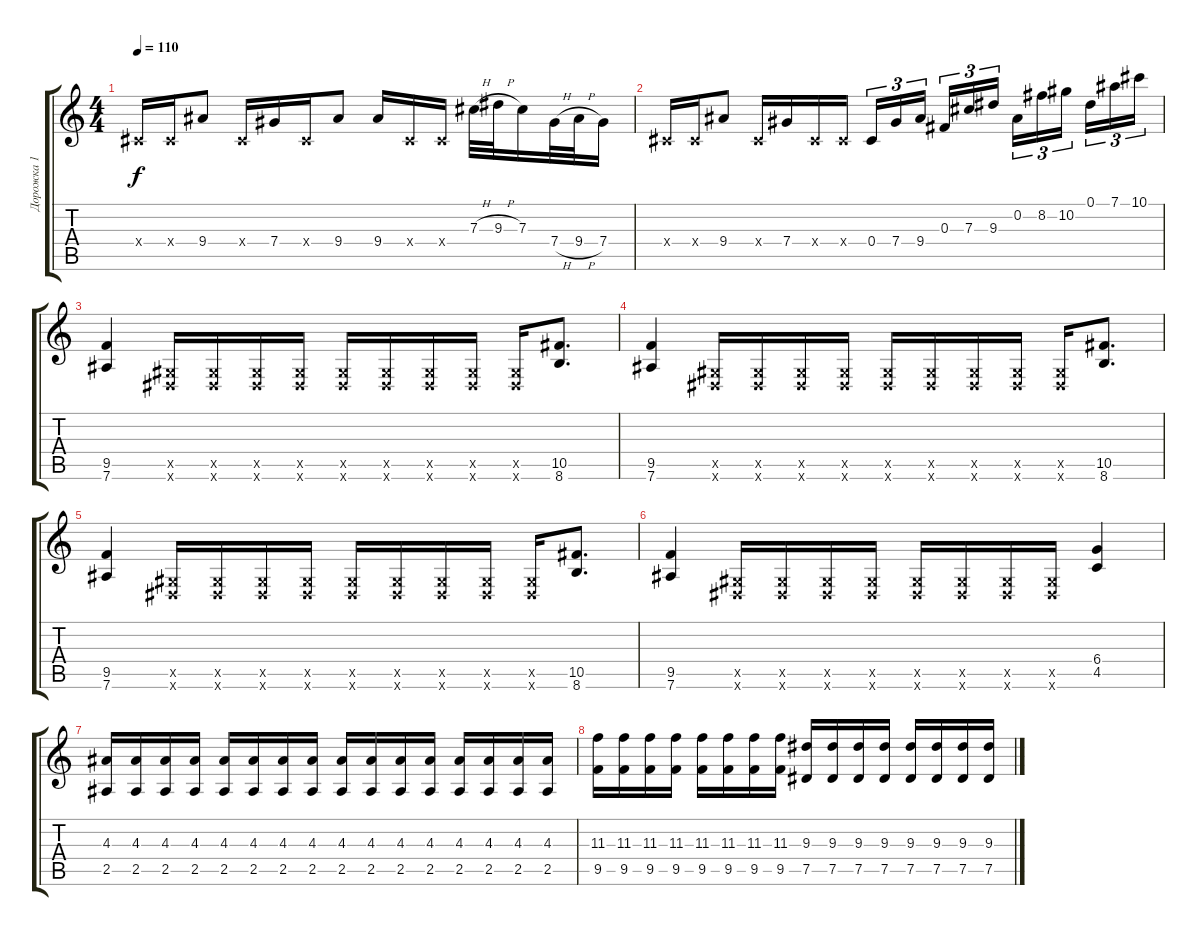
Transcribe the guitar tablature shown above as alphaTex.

\track ("Дорожка 1" "Дорожка 1") {instrument distortionguitar}
\staff {score tabs}
\tuning (Eb4 Bb3 Gb3 Db3 Ab2 Eb2) {hide}
\ts (4 4)
\tempo 110
\clef g2
\ks c
0.4{x}.16{dy f} 0.4{x}.16 9.4.8 0.4{x}.16 7.4.16 0.4{x}.16 9.4.8 9.4.16 0.4{x}.16 0.4{x}.16 7.3{h}.32 9.3{h}.32 7.3.16 7.4{h}.32 9.4{h}.32 7.4.16 |
0.4{x}.16 0.4{x}.16 9.4.8 0.4{x}.16 7.4.16 0.4{x}.16 0.4{x}.16 0.4.16{tu (3 2)} 7.4.16{tu (3 2)} 9.4.16{tu (3 2) beam splitsecondary} 0.3.16{tu (3 2)} 7.3.16{tu (3 2)} 9.3.16{tu (3 2)} 0.2.16{tu (3 2)} 8.2.16{tu (3 2)} 10.2.16{tu (3 2) beam splitsecondary} 0.1.16{tu (3 2)} 7.1.16{tu (3 2)} 10.1.16{tu (3 2)} |
(9.5 7.6).4 (0.5{x} 0.6{x}).16 (0.5{x} 0.6{x}).16 (0.5{x} 0.6{x}).16 (0.5{x} 0.6{x}).16 (0.5{x} 0.6{x}).16 (0.5{x} 0.6{x}).16 (0.5{x} 0.6{x}).16 (0.5{x} 0.6{x}).16 (0.5{x} 0.6{x}).16 (10.5 8.6).8{d} |
(9.5 7.6).4 (0.5{x} 0.6{x}).16 (0.5{x} 0.6{x}).16 (0.5{x} 0.6{x}).16 (0.5{x} 0.6{x}).16 (0.5{x} 0.6{x}).16 (0.5{x} 0.6{x}).16 (0.5{x} 0.6{x}).16 (0.5{x} 0.6{x}).16 (0.5{x} 0.6{x}).16 (10.5 8.6).8{d} |
(9.5 7.6).4 (0.5{x} 0.6{x}).16 (0.5{x} 0.6{x}).16 (0.5{x} 0.6{x}).16 (0.5{x} 0.6{x}).16 (0.5{x} 0.6{x}).16 (0.5{x} 0.6{x}).16 (0.5{x} 0.6{x}).16 (0.5{x} 0.6{x}).16 (0.5{x} 0.6{x}).16 (10.5 8.6).8{d} |
(9.5 7.6).4 (0.5{x} 0.6{x}).16 (0.5{x} 0.6{x}).16 (0.5{x} 0.6{x}).16 (0.5{x} 0.6{x}).16 (0.5{x} 0.6{x}).16 (0.5{x} 0.6{x}).16 (0.5{x} 0.6{x}).16 (0.5{x} 0.6{x}).16 (6.4 4.5).4 |
(4.3 2.5).16 (4.3 2.5).16 (4.3 2.5).16 (4.3 2.5).16 (4.3 2.5).16 (4.3 2.5).16 (4.3 2.5).16 (4.3 2.5).16 (4.3 2.5).16 (4.3 2.5).16 (4.3 2.5).16 (4.3 2.5).16 (4.3 2.5).16 (4.3 2.5).16 (4.3 2.5).16 (4.3 2.5).16 |
(11.3 9.5).16 (11.3 9.5).16 (11.3 9.5).16 (11.3 9.5).16 (11.3 9.5).16 (11.3 9.5).16 (11.3 9.5).16 (11.3 9.5).16 (9.3 7.5).16 (9.3 7.5).16 (9.3 7.5).16 (9.3 7.5).16 (9.3 7.5).16 (9.3 7.5).16 (9.3 7.5).16 (9.3 7.5).16
